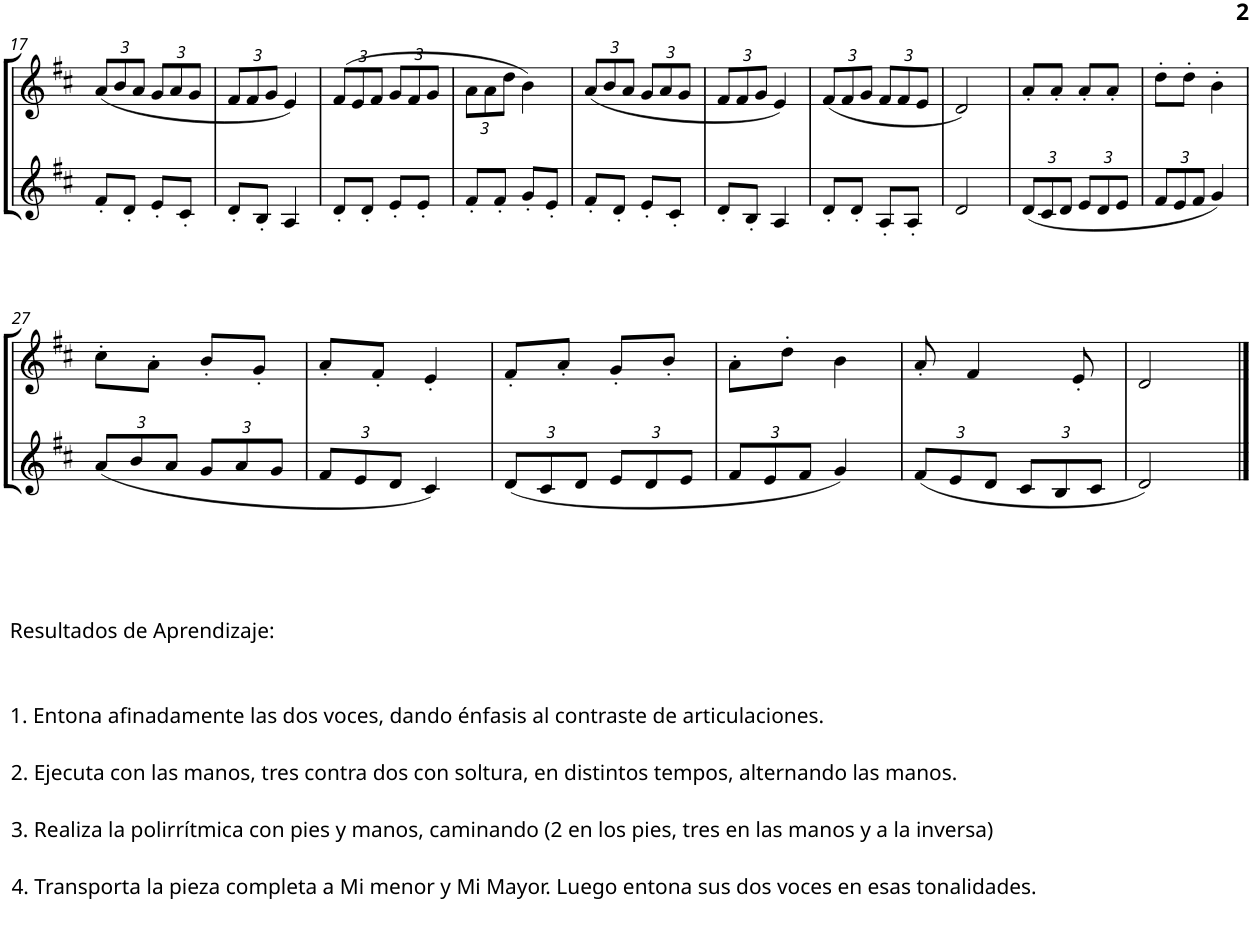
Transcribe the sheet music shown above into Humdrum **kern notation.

**kern	**kern
*part2	*part1
*staff2	*staff1
*I"Bassoon	*I"Flauta
*I'Bsn	*I'Fl
!!LO:PB:g=z
*clefG2	*clefG2
*k[f#c#]	*k[f#c#]
*M2/4	*M2/4
*	*Xbrackettup
=17	=17
8f#'/L	(12a/L
.	12b/
8d'/J	.
.	12a/J
8e'/L	12g/L
.	12a/
8c#'/J	.
.	12g/J
=18	=18
8d'/L	12f#/L
.	12f#/
8B'/J	.
.	12g/J
4A/	4e/)
=19	=19
8d'/L	(12f#/L
.	12e/
8d'/J	.
.	12f#/J
8e'/L	12g/L
.	12f#/
8e'/J	.
.	12g/J
=20	=20
8f#'/L	12a\L
.	12a\
8f#'/J	.
.	12dd\J
8g'/L	4b\)
8e'/J	.
=21	=21
8f#'/L	(12a/L
.	12b/
8d'/J	.
.	12a/J
8e'/L	12g/L
.	12a/
8c#'/J	.
.	12g/J
=22	=22
8d'/L	12f#/L
.	12f#/
8B'/J	.
.	12g/J
4A/	4e/)
=23	=23
8d'/L	(12f#/L
.	12f#/
8d'/J	.
.	12g/J
8A'/L	12f#/L
.	12f#/
8A'/J	.
.	12e/J
=24	=24
2d/	2d/)
=25	=25
*Xbrackettup	*
(12d/L	8a'/L
12c#/	.
.	8a'/J
12d/J	.
12e/L	8a'/L
12d/	.
.	8a'/J
12e/J	.
=26	=26
12f#/L	8dd'\L
12e/	.
.	8dd'\J
12f#/J	.
4g/)	4b'\
!!LO:LB:g=z
=27	=27
(12a/L	8cc#'\L
12b/	.
.	8a'\J
12a/J	.
12g/L	8b'/L
12a/	.
.	8g'/J
12g/J	.
=28	=28
12f#/L	8a'/L
12e/	.
.	8f#'/J
12d/J	.
4c#/)	4e'/
=29	=29
(12d/L	8f#'/L
12c#/	.
.	8a'/J
12d/J	.
12e/L	8g'/L
12d/	.
.	8b'/J
12e/J	.
=30	=30
12f#/L	8a'\L
12e/	.
.	8dd'\J
12f#/J	.
4g/)	4b\
=31	=31
(12f#/L	8a'/
12e/	.
.	4f#/
12d/J	.
12c#/L	.
12B/	.
.	8e'/
12c#/J	.
=32	=32
2d/)	2d/
==	==
*-	*-
